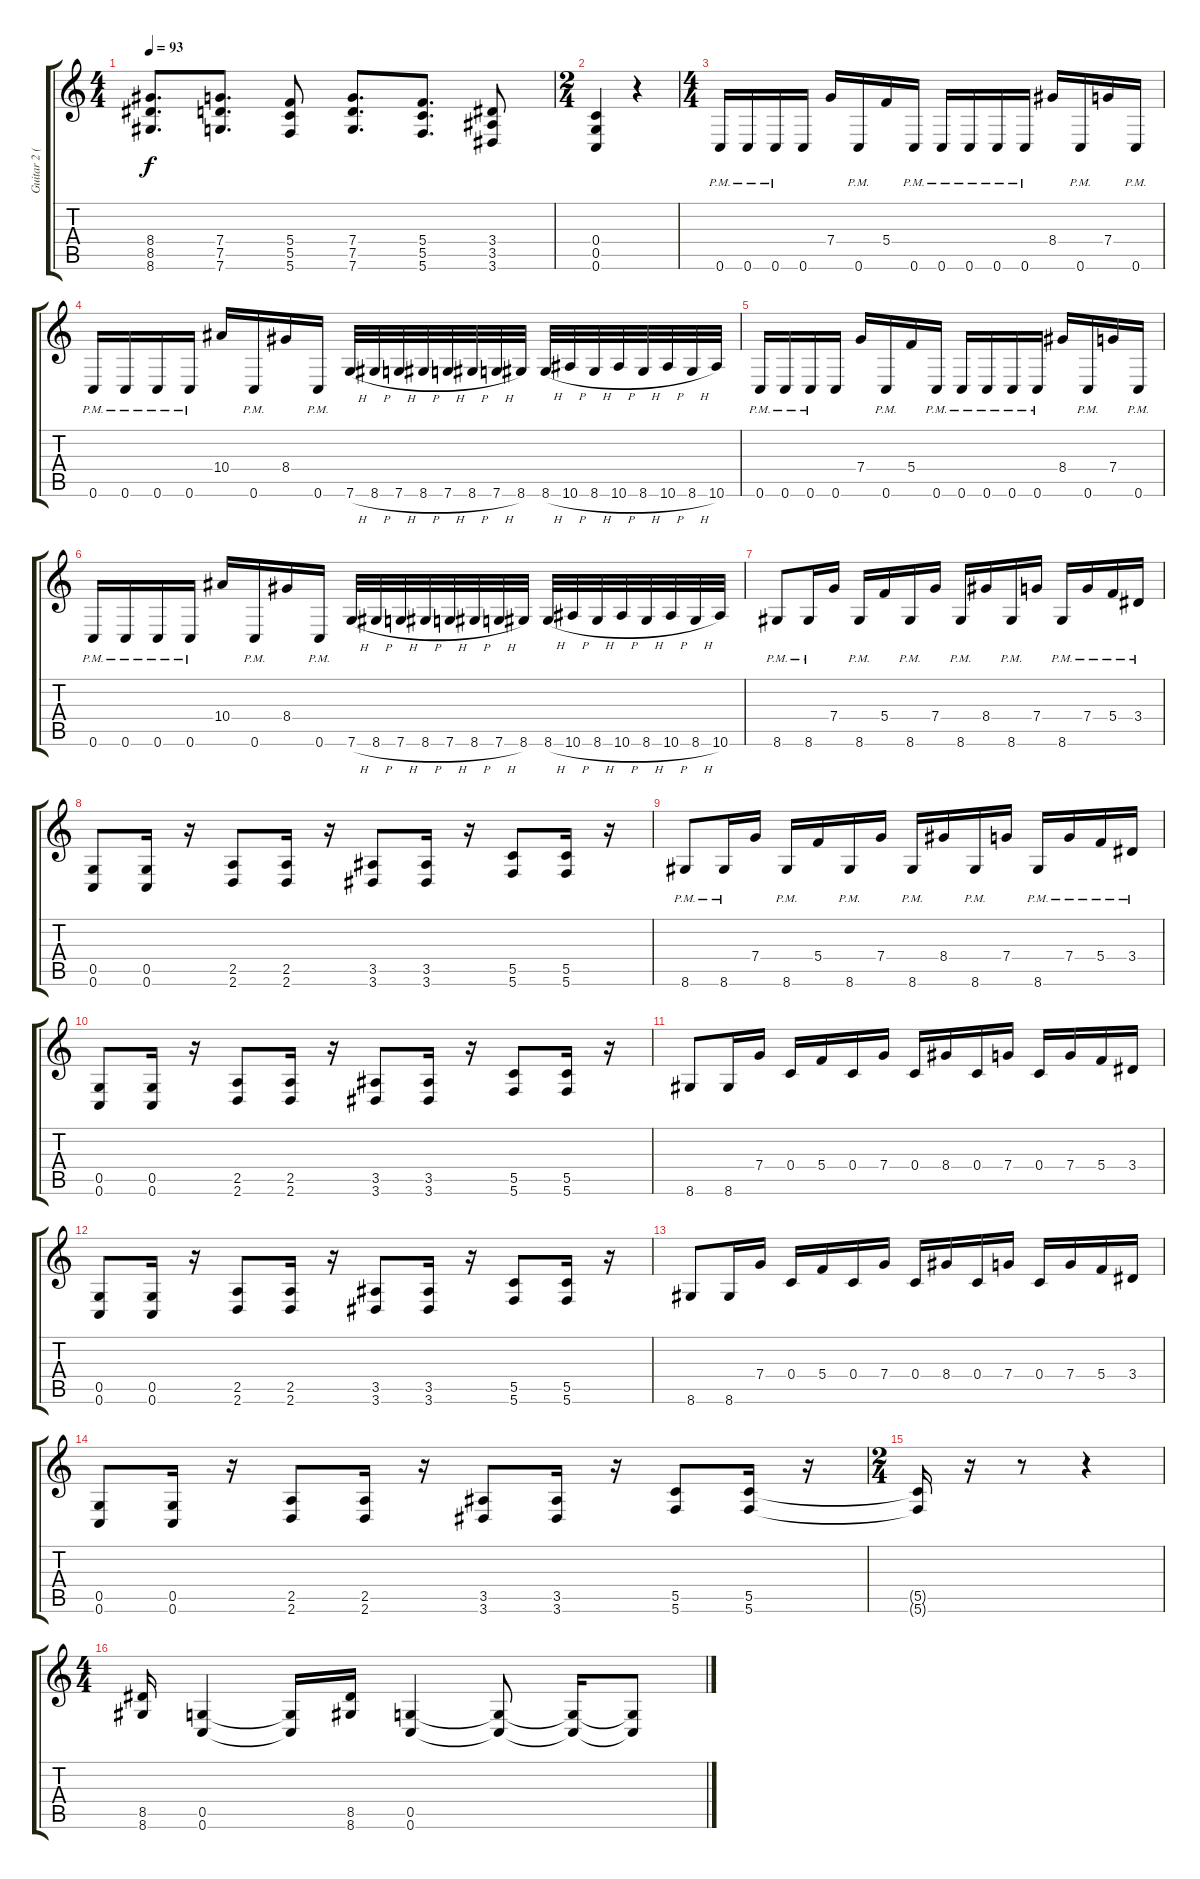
\track ("Guitar 2 (Distorted- Padget)" "Guitar 2 (") {instrument distortionguitar}
\staff {score tabs}
\tuning (D4 A3 F3 C3 G2 C2) {hide}
\ts (4 4)
\tempo 93
\clef g2
\ks c
(8.4 8.5 8.6).8{d dy f} (7.4 7.5 7.6).8{d} (5.4 5.5 5.6).8 (7.4 7.5 7.6).8{d} (5.4 5.5 5.6).8{d} (3.4 3.5 3.6).8 |
\ts (2 4)
(0.4 0.5 0.6).4 r.4 |
\ts (4 4)
0.6{pm}.16 0.6{pm}.16 0.6{pm}.16 0.6.16 7.4.16 0.6{pm}.16 5.4.16 0.6{pm}.16 0.6{pm}.16 0.6{pm}.16 0.6{pm}.16 0.6{pm}.16 8.4.16 0.6{pm}.16 7.4.16 0.6{pm}.16 |
0.6{pm}.16 0.6{pm}.16 0.6{pm}.16 0.6{pm}.16 10.4.16 0.6{pm}.16 8.4.16 0.6{pm}.16 7.6{h}.32 8.6{h}.32 7.6{h}.32 8.6{h}.32 7.6{h}.32 8.6{h}.32 7.6{h}.32 8.6.32 8.6{h}.32 10.6{h}.32 8.6{h}.32 10.6{h}.32 8.6{h}.32 10.6{h}.32 8.6{h}.32 10.6.32 |
0.6{pm}.16 0.6{pm}.16 0.6{pm}.16 0.6.16 7.4.16 0.6{pm}.16 5.4.16 0.6{pm}.16 0.6{pm}.16 0.6{pm}.16 0.6{pm}.16 0.6{pm}.16 8.4.16 0.6{pm}.16 7.4.16 0.6{pm}.16 |
0.6{pm}.16 0.6{pm}.16 0.6{pm}.16 0.6{pm}.16 10.4.16 0.6{pm}.16 8.4.16 0.6{pm}.16 7.6{h}.32 8.6{h}.32 7.6{h}.32 8.6{h}.32 7.6{h}.32 8.6{h}.32 7.6{h}.32 8.6.32 8.6{h}.32 10.6{h}.32 8.6{h}.32 10.6{h}.32 8.6{h}.32 10.6{h}.32 8.6{h}.32 10.6.32 |
8.6{pm}.8 8.6{pm}.16 7.4.16 8.6{pm}.16 5.4.16 8.6{pm}.16 7.4.16 8.6{pm}.16 8.4.16 8.6{pm}.16 7.4.16 8.6{pm}.16 7.4{pm}.16 5.4{pm}.16 3.4{pm}.16 |
(0.5 0.6).8 (0.5 0.6).16 r.16 (2.5 2.6).8 (2.5 2.6).16 r.16 (3.5 3.6).8 (3.5 3.6).16 r.16 (5.5 5.6).8 (5.5 5.6).16 r.16 |
8.6{pm}.8 8.6{pm}.16 7.4.16 8.6{pm}.16 5.4.16 8.6{pm}.16 7.4.16 8.6{pm}.16 8.4.16 8.6{pm}.16 7.4.16 8.6{pm}.16 7.4{pm}.16 5.4{pm}.16 3.4{pm}.16 |
(0.5 0.6).8 (0.5 0.6).16 r.16 (2.5 2.6).8 (2.5 2.6).16 r.16 (3.5 3.6).8 (3.5 3.6).16 r.16 (5.5 5.6).8 (5.5 5.6).16 r.16 |
8.6.8 8.6.16 7.4.16 0.4.16 5.4.16 0.4.16 7.4.16 0.4.16 8.4.16 0.4.16 7.4.16 0.4.16 7.4.16 5.4.16 3.4.16 |
(0.5 0.6).8 (0.5 0.6).16 r.16 (2.5 2.6).8 (2.5 2.6).16 r.16 (3.5 3.6).8 (3.5 3.6).16 r.16 (5.5 5.6).8 (5.5 5.6).16 r.16 |
8.6.8 8.6.16 7.4.16 0.4.16 5.4.16 0.4.16 7.4.16 0.4.16 8.4.16 0.4.16 7.4.16 0.4.16 7.4.16 5.4.16 3.4.16 |
(0.5 0.6).8 (0.5 0.6).16 r.16 (2.5 2.6).8 (2.5 2.6).16 r.16 (3.5 3.6).8 (3.5 3.6).16 r.16 (5.5 5.6).8 (5.5 5.6).16 r.16 |
\ts (2 4)
(5.5{t} 5.6{t}).16 r.16 r.8 r.4 |
\ts (4 4)
(8.5 8.6).16 (0.5 0.6).4 (0.5{t} 0.6{t}).16 (8.5 8.6).16 (0.5 0.6).4 (0.5{t} 0.6{t}).8 (0.5{t} 0.6{t}).16 (0.5{t} 0.6{t}).8
